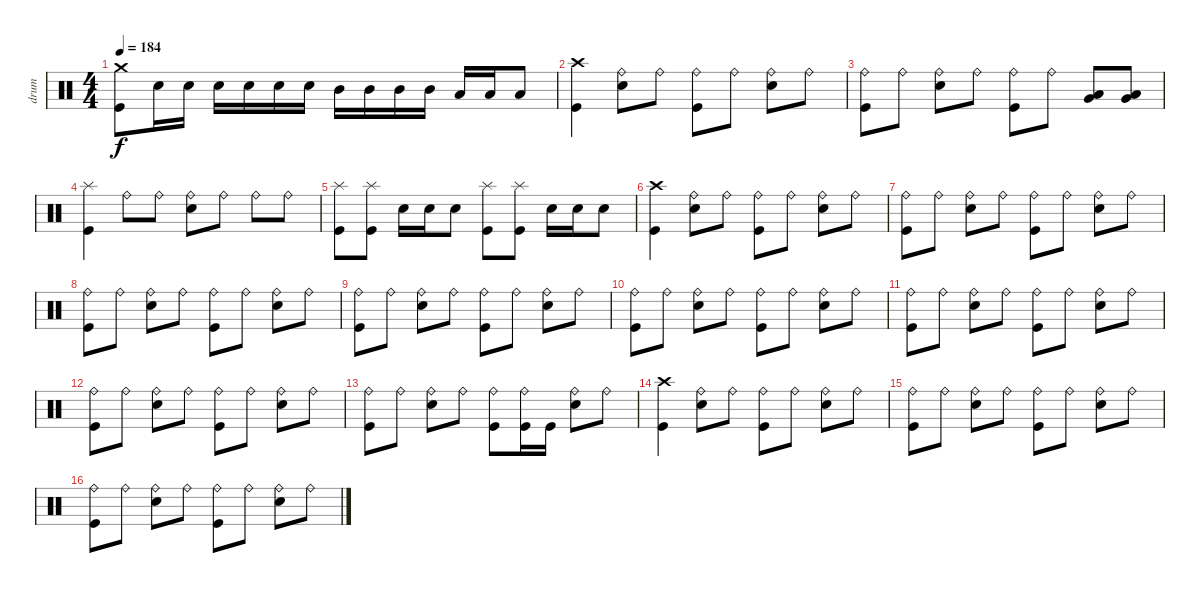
\track ("drum" "drum") {instrument percussion}
\staff {score}
\articulation defaults
\ts (4 4)
\tempo 184
\clef neutral
\ks c
("Kick (hit)" "Crash medium (hit)").8{dy f} "Electric Snare (hit)".16 "Electric Snare (hit)".16 "Electric Snare (hit)".16 "Electric Snare (hit)".16 "Electric Snare (hit)".16 "Electric Snare (hit)".16 "Mid Tom (hit)".16 "Mid Tom (hit)".16 "Mid Tom (hit)".16 "Mid Tom (hit)".16 "Low Tom (hit)".16 "Low Tom (hit)".16 "Low Tom (hit)".8 |
("Kick (hit)" "Crash high (hit)").4 ("Electric Snare (hit)" "Ride (bell)").8 "Ride (bell)".8 ("Kick (hit)" "Ride (bell)").8 "Ride (bell)".8 ("Electric Snare (hit)" "Ride (bell)").8 "Ride (bell)".8 |
("Kick (hit)" "Ride (bell)").8 "Ride (bell)".8 ("Electric Snare (hit)" "Ride (bell)").8 "Ride (bell)".8 ("Kick (hit)" "Ride (bell)").8 "Ride (bell)".8 ("Low Tom (hit)" "Very Low Tom (hit)").8 ("Low Tom (hit)" "Very Low Tom (hit)").8 |
("Kick (hit)" "Splash (hit)").4 "Ride (bell)".8 "Ride (bell)".8 ("Electric Snare (hit)" "Ride (bell)").8 "Ride (bell)".8 "Ride (bell)".8 "Ride (bell)".8 |
("Kick (hit)" "Splash (hit)").8 ("Kick (hit)" "Splash (hit)").8 "Electric Snare (hit)".16 "Electric Snare (hit)".16 "Electric Snare (hit)".8 ("Kick (hit)" "Splash (hit)").8 ("Kick (hit)" "Splash (hit)").8 "Electric Snare (hit)".16 "Electric Snare (hit)".16 "Electric Snare (hit)".8 |
("Kick (hit)" "Crash high (hit)").4 ("Electric Snare (hit)" "Ride (bell)").8 "Ride (bell)".8 ("Kick (hit)" "Ride (bell)").8 "Ride (bell)".8 ("Electric Snare (hit)" "Ride (bell)").8 "Ride (bell)".8 |
("Kick (hit)" "Ride (bell)").8 "Ride (bell)".8 ("Electric Snare (hit)" "Ride (bell)").8 "Ride (bell)".8 ("Kick (hit)" "Ride (bell)").8 "Ride (bell)".8 ("Electric Snare (hit)" "Ride (bell)").8 "Ride (bell)".8 |
("Kick (hit)" "Ride (bell)").8 "Ride (bell)".8 ("Electric Snare (hit)" "Ride (bell)").8 "Ride (bell)".8 ("Kick (hit)" "Ride (bell)").8 "Ride (bell)".8 ("Electric Snare (hit)" "Ride (bell)").8 "Ride (bell)".8 |
("Kick (hit)" "Ride (bell)").8 "Ride (bell)".8 ("Electric Snare (hit)" "Ride (bell)").8 "Ride (bell)".8 ("Kick (hit)" "Ride (bell)").8 "Ride (bell)".8 ("Electric Snare (hit)" "Ride (bell)").8 "Ride (bell)".8 |
("Kick (hit)" "Ride (bell)").8 "Ride (bell)".8 ("Electric Snare (hit)" "Ride (bell)").8 "Ride (bell)".8 ("Kick (hit)" "Ride (bell)").8 "Ride (bell)".8 ("Electric Snare (hit)" "Ride (bell)").8 "Ride (bell)".8 |
("Kick (hit)" "Ride (bell)").8 "Ride (bell)".8 ("Electric Snare (hit)" "Ride (bell)").8 "Ride (bell)".8 ("Kick (hit)" "Ride (bell)").8 "Ride (bell)".8 ("Electric Snare (hit)" "Ride (bell)").8 "Ride (bell)".8 |
("Kick (hit)" "Ride (bell)").8 "Ride (bell)".8 ("Electric Snare (hit)" "Ride (bell)").8 "Ride (bell)".8 ("Kick (hit)" "Ride (bell)").8 "Ride (bell)".8 ("Electric Snare (hit)" "Ride (bell)").8 "Ride (bell)".8 |
("Kick (hit)" "Ride (bell)").8 "Ride (bell)".8 ("Electric Snare (hit)" "Ride (bell)").8 "Ride (bell)".8 ("Kick (hit)" "Ride (bell)").8 ("Kick (hit)" "Ride (bell)").16 "Kick (hit)".16 ("Electric Snare (hit)" "Ride (bell)").8 "Ride (bell)".8 |
("Kick (hit)" "Crash high (hit)").4 ("Electric Snare (hit)" "Ride (bell)").8 "Ride (bell)".8 ("Kick (hit)" "Ride (bell)").8 "Ride (bell)".8 ("Electric Snare (hit)" "Ride (bell)").8 "Ride (bell)".8 |
("Kick (hit)" "Ride (bell)").8 "Ride (bell)".8 ("Electric Snare (hit)" "Ride (bell)").8 "Ride (bell)".8 ("Kick (hit)" "Ride (bell)").8 "Ride (bell)".8 ("Electric Snare (hit)" "Ride (bell)").8 "Ride (bell)".8 |
("Kick (hit)" "Ride (bell)").8 "Ride (bell)".8 ("Electric Snare (hit)" "Ride (bell)").8 "Ride (bell)".8 ("Kick (hit)" "Ride (bell)").8 "Ride (bell)".8 ("Electric Snare (hit)" "Ride (bell)").8 "Ride (bell)".8
